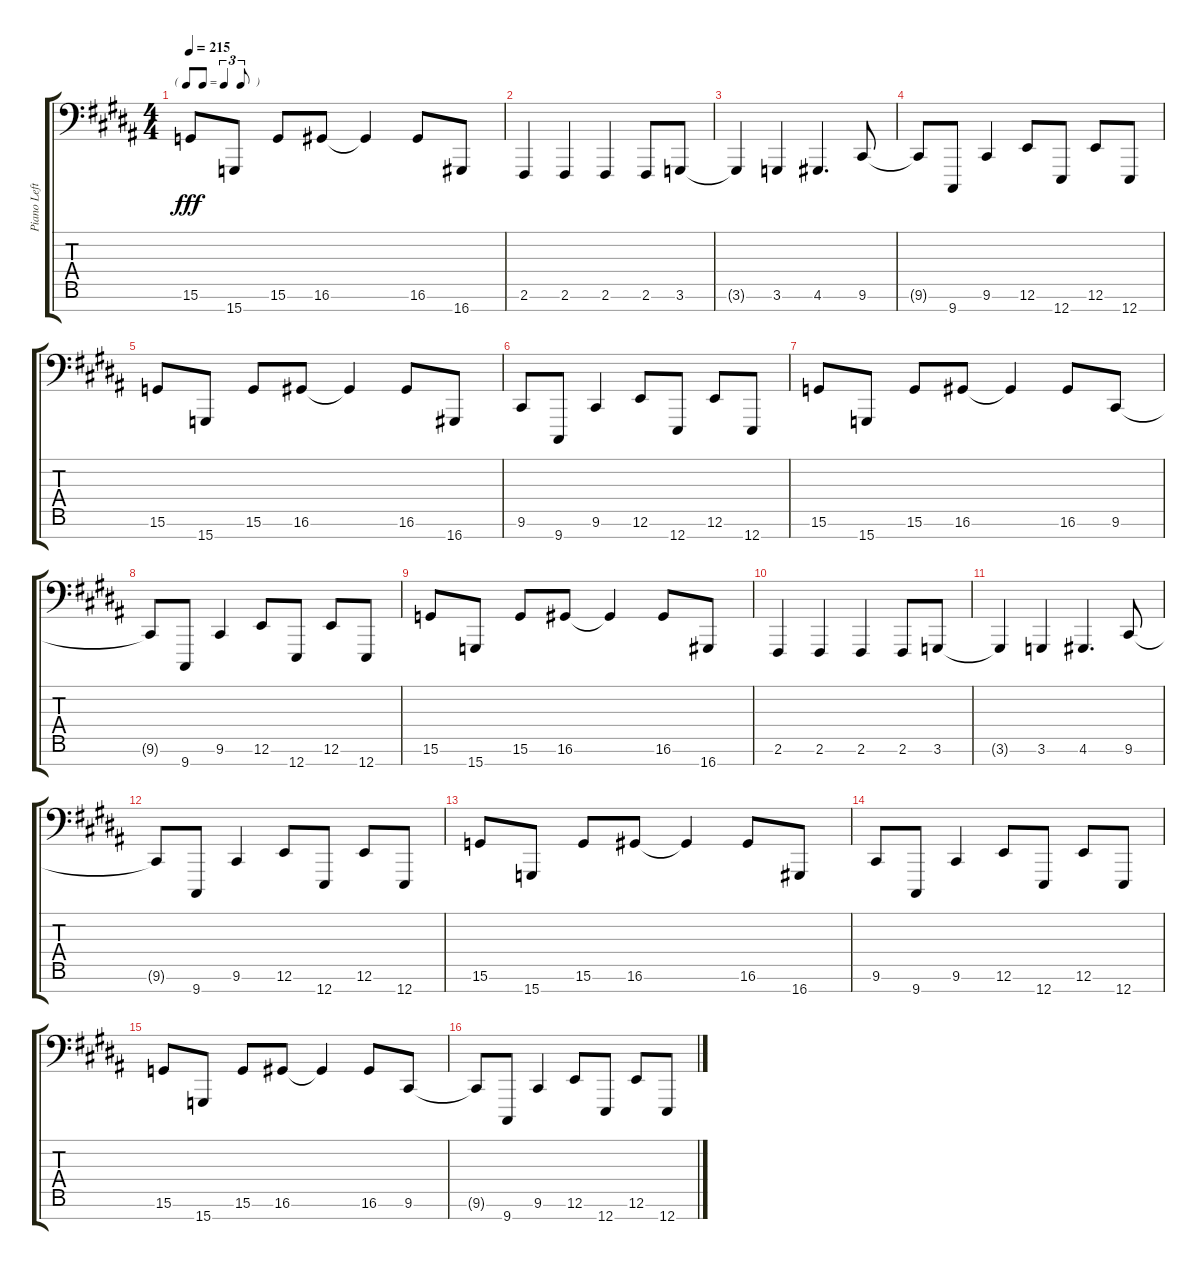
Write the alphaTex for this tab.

\track ("Piano Left (Kotobuki Tsumugi)" "Piano Left") {instrument acousticgrandpiano}
\staff {score tabs}
\tuning (E4 B3 G3 D3 A2 E1 E0) {hide}
\ts (4 4)
\tf triplet8th
\tempo 215
\clef f4
\ks b
15.6.8{dy fff} 15.7.8 15.6.8 16.6.8 16.6{t}.4 16.6.8 16.7.8 |
2.6.4 2.6.4 2.6.4 2.6.8 3.6.8 |
3.6{t}.4 3.6.4 4.6.4{d} 9.6.8 |
9.6{t}.8 9.7.8 9.6.4 12.6.8 12.7.8 12.6.8 12.7.8 |
15.6.8 15.7.8 15.6.8 16.6.8 16.6{t}.4 16.6.8 16.7.8 |
9.6.8 9.7.8 9.6.4 12.6.8 12.7.8 12.6.8 12.7.8 |
15.6.8 15.7.8 15.6.8 16.6.8 16.6{t}.4 16.6.8 9.6.8 |
9.6{t}.8 9.7.8 9.6.4 12.6.8 12.7.8 12.6.8 12.7.8 |
15.6.8 15.7.8 15.6.8 16.6.8 16.6{t}.4 16.6.8 16.7.8 |
2.6.4 2.6.4 2.6.4 2.6.8 3.6.8 |
3.6{t}.4 3.6.4 4.6.4{d} 9.6.8 |
9.6{t}.8 9.7.8 9.6.4 12.6.8 12.7.8 12.6.8 12.7.8 |
15.6.8 15.7.8 15.6.8 16.6.8 16.6{t}.4 16.6.8 16.7.8 |
9.6.8 9.7.8 9.6.4 12.6.8 12.7.8 12.6.8 12.7.8 |
15.6.8 15.7.8 15.6.8 16.6.8 16.6{t}.4 16.6.8 9.6.8 |
9.6{t}.8 9.7.8 9.6.4 12.6.8 12.7.8 12.6.8 12.7.8
